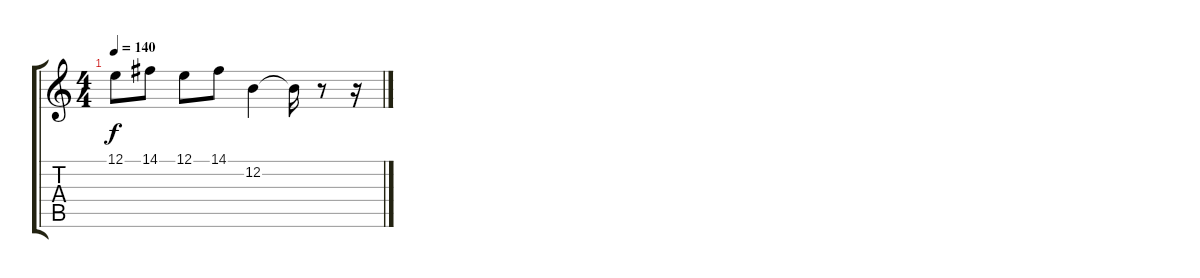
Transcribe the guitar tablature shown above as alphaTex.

\track "" {instrument lead1square}
\staff {score tabs}
\tuning (E4 B3 G3 D3 A2 E2) {hide}
\ts (4 4)
\tempo 140
\clef g2
\ks c
12.1.8{dy f} 14.1.8 12.1.8 14.1.8 12.2.4 12.2{t}.16 r.8 r.16
